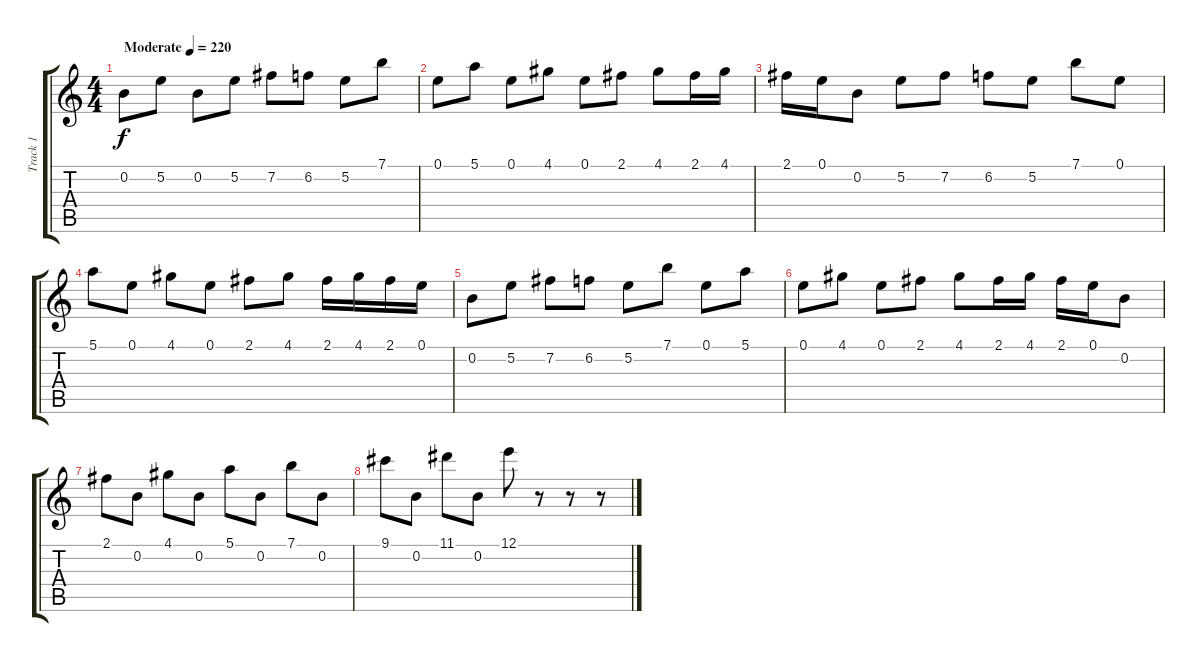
\track ("Track 1" "Track 1") {instrument acousticguitarsteel}
\staff {score tabs}
\tuning (E4 B3 G3 D3 A2 E2) {hide}
\ts (4 4)
\tempo (220 "Moderate")
\clef g2
\ks c
0.2.8{dy f instrument acousticguitarsteel} 5.2.8 0.2.8 5.2.8 7.2.8 6.2.8 5.2.8 7.1.8 |
0.1.8 5.1.8 0.1.8 4.1.8 0.1.8 2.1.8 4.1.8 2.1.16 4.1.16 |
2.1.16 0.1.16 0.2.8 5.2.8 7.2.8 6.2.8 5.2.8 7.1.8 0.1.8 |
5.1.8 0.1.8 4.1.8 0.1.8 2.1.8 4.1.8 2.1.16 4.1.16 2.1.16 0.1.16 |
0.2.8 5.2.8 7.2.8 6.2.8 5.2.8 7.1.8 0.1.8 5.1.8 |
0.1.8 4.1.8 0.1.8 2.1.8 4.1.8 2.1.16 4.1.16 2.1.16 0.1.16 0.2.8 |
2.1.8 0.2.8 4.1.8 0.2.8 5.1.8 0.2.8 7.1.8 0.2.8 |
9.1.8 0.2.8 11.1.8 0.2.8 12.1.8 r.8 r.8 r.8
